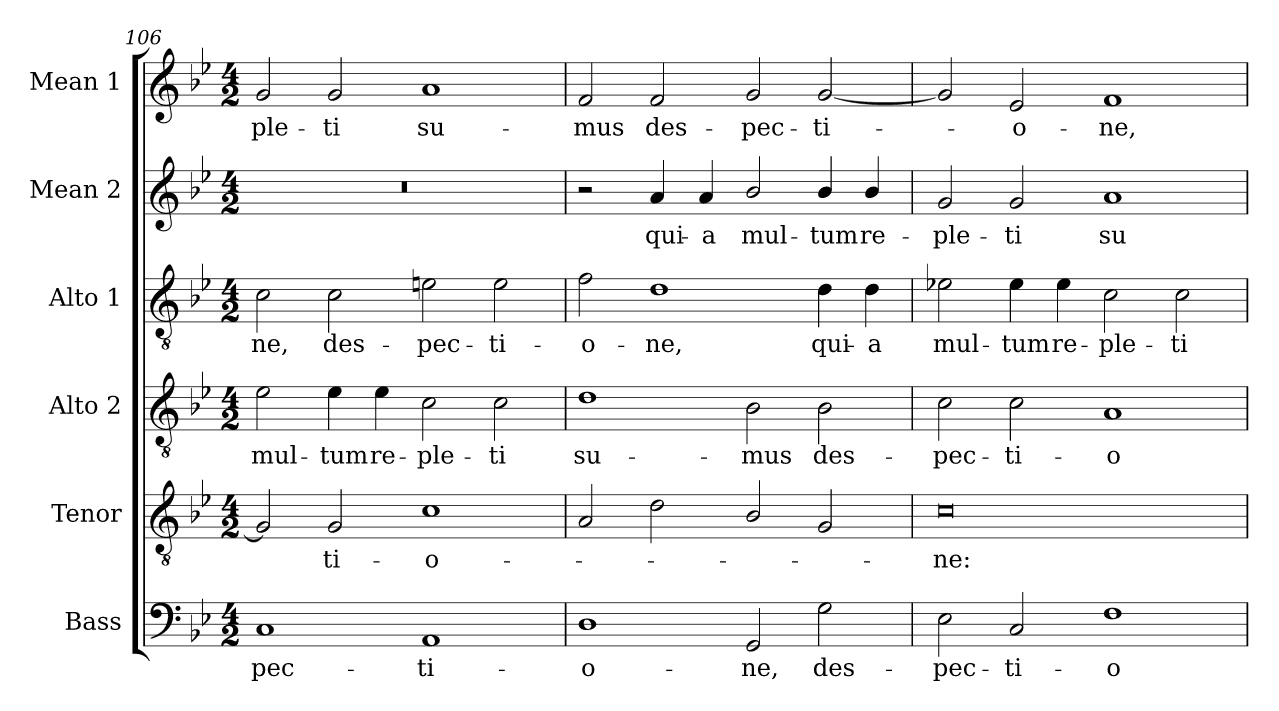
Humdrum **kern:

**kern	**text	**kern	**text	**kern	**text	**kern	**text	**kern	**text	**kern	**text
*part6	*part6	*part5	*part5	*part4	*part4	*part3	*part3	*part2	*part2	*part1	*part1
*staff6	*staff6	*staff5	*staff5	*staff4	*staff4	*staff3	*staff3	*staff2	*staff2	*staff1	*staff1
*I"Bass	*	*I"Tenor	*	*I"Alto 2	*	*I"Alto 1	*	*I"Mean 2	*	*I"Mean 1	*
*I'B.	*	*I'T.	*	*I'A2.	*	*I'A1	*	*I'M2.	*	*I'M1.	*
*clefF4	*	*clefGv2	*	*clefGv2	*	*clefGv2	*	*clefG2	*	*clefG2	*
*	*	*ITrd7c12	*	*ITrd7c12	*	*ITrd7c12	*	*	*	*	*
*k[b-e-]	*	*k[b-e-]	*	*k[b-e-]	*	*k[b-e-]	*	*k[b-e-]	*	*k[b-e-]	*
*g:	*	*g:	*	*g:	*	*g:	*	*g:	*	*g:	*
*M4/2	*	*M4/2	*	*M4/2	*	*M4/2	*	*M4/2	*	*M4/2	*
=106	=106	=106	=106	=106	=106	=106	=106	=106	=106	=106	=106
!	!LO:LY:b:color=#000000	!	!	!	!	!	!	!	!	!	!
!	!	!	!	!	!LO:LY:b:color=#000000	!	!	!	!	!	!
!	!	!	!	!	!	!	!LO:LY:b:color=#000000	!LO:N:vis=1	!	!	!
!	!	!	!	!	!	!	!	!	!	!	!LO:LY:b:color=#000000
1Ci	-pec-	2GGi/]	.	2E-i\	mul-	2Ci\	-ne,	0r	.	2gi/	-ple-
!	!	!	!LO:LY:b:color=#000000	!	!	!	!	!	!	!	!
!	!	!	!	!	!LO:LY:b:color=#000000	!	!	!	!	!	!
!	!	!	!	!	!	!	!LO:LY:b:color=#000000	!	!	!	!
!	!	!	!	!	!	!	!	!	!	!	!LO:LY:b:color=#000000
.	.	2GGi/	-ti-	4E-i\	-tum	2Ci\	des-	.	.	2gi/	-ti
!	!	!	!	!	!LO:LY:b:color=#000000	!	!	!	!	!	!
.	.	.	.	4E-i\	re-	.	.	.	.	.	.
!	!LO:LY:b:color=#000000	!	!	!	!	!	!	!	!	!	!
!	!	!	!LO:LY:b:color=#000000	!	!	!	!	!	!	!	!
!	!	!	!	!	!LO:LY:b:color=#000000	!	!	!	!	!	!
!	!	!	!	!	!	!	!LO:LY:b:color=#000000	!	!	!	!
!	!	!	!	!	!	!	!	!	!	!	!LO:LY:b:color=#000000
1AAi	-ti-	1Ci	-o-	2Ci\	-ple-	2Eni\	-pec-	.	.	1ai	su-
!	!	!	!	!	!LO:LY:b:color=#000000	!	!	!	!	!	!
!	!	!	!	!	!	!	!LO:LY:b:color=#000000	!	!	!	!
.	.	.	.	2Ci\	-ti	2Ei\	-ti-	.	.	.	.
!!LO:PB:g=z
=107	=107	=107	=107	=107	=107	=107	=107	=107	=107	=107	=107
!	!LO:LY:b:color=#000000	!	!	!	!	!	!	!	!	!	!
!	!	!	!	!	!LO:LY:b:color=#000000	!	!	!	!	!	!
!	!	!	!	!	!	!	!LO:LY:b:color=#000000	!	!	!	!
!	!	!	!	!	!	!	!	!	!	!	!LO:LY:b:color=#000000
1Di	-o-	2AAi/	.	1Di	su-	2Fi\	-o-	2r	.	2fi/	-mus
!	!	!	!	!	!	!	!LO:LY:b:color=#000000	!	!	!	!
!	!	!	!	!	!	!	!	!	!LO:LY:b:color=#000000	!	!
!	!	!	!	!	!	!	!	!	!	!	!LO:LY:b:color=#000000
.	.	2Di\	.	.	.	1Di	-ne,	4ai/	qui-	2fi/	des-
!	!	!	!	!	!	!	!	!	!LO:LY:b:color=#000000	!	!
.	.	.	.	.	.	.	.	4ai/	-a	.	.
!	!LO:LY:b:color=#000000	!	!	!	!	!	!	!	!	!	!
!	!	!	!	!	!LO:LY:b:color=#000000	!	!	!	!	!	!
!	!	!	!	!	!	!	!	!	!LO:LY:b:color=#000000	!	!
!	!	!	!	!	!	!	!	!	!	!	!LO:LY:b:color=#000000
2GGi/	-ne,	2BB-i/	.	2BB-i\	-mus	.	.	2b-i/	mul-	2gi/	-pec-
!	!LO:LY:b:color=#000000	!	!	!	!	!	!	!	!	!	!
!	!	!	!	!	!LO:LY:b:color=#000000	!	!	!	!	!	!
!	!	!	!	!	!	!	!LO:LY:b:color=#000000	!	!	!	!
!	!	!	!	!	!	!	!	!	!LO:LY:b:color=#000000	!	!
!	!	!	!	!	!	!	!	!	!	!	!LO:LY:b:color=#000000
2Gi\	des-	2GGi/	.	2BB-i\	des-	4Di\	qui-	4b-i/	-tum	[<2gi/	-ti-
!	!	!	!	!	!	!	!LO:LY:b:color=#000000	!	!	!	!
!	!	!	!	!	!	!	!	!	!LO:LY:b:color=#000000	!	!
.	.	.	.	.	.	4Di\	-a	4b-i/	re-	.	.
=108	=108	=108	=108	=108	=108	=108	=108	=108	=108	=108	=108
!	!LO:LY:b:color=#000000	!	!	!	!	!	!	!	!	!	!
!	!	!	!LO:LY:b:color=#000000	!	!	!	!	!	!	!	!
!	!	!	!	!	!LO:LY:b:color=#000000	!	!	!	!	!	!
!	!	!	!	!	!	!	!LO:LY:b:color=#000000	!	!	!	!
!	!	!	!	!	!	!	!	!	!LO:LY:b:color=#000000	!	!
2E-i\	-pec-	0Ci	-ne:	2Ci\	-pec-	2E-Xi\	mul-	2gi/	-ple-	2gi/]	.
!	!LO:LY:b:color=#000000	!	!	!	!	!	!	!	!	!	!
!	!	!	!	!	!LO:LY:b:color=#000000	!	!	!	!	!	!
!	!	!	!	!	!	!	!LO:LY:b:color=#000000	!	!	!	!
!	!	!	!	!	!	!	!	!	!LO:LY:b:color=#000000	!	!
!	!	!	!	!	!	!	!	!	!	!	!LO:LY:b:color=#000000
2Ci/	-ti-	.	.	2Ci\	-ti-	4E-i\	-tum	2gi/	-ti	2e-i/	-o-
!	!	!	!	!	!	!	!LO:LY:b:color=#000000	!	!	!	!
.	.	.	.	.	.	4E-i\	re-	.	.	.	.
!	!LO:LY:b:color=#000000	!	!	!	!	!	!	!	!	!	!
!	!	!	!	!	!LO:LY:b:color=#000000	!	!	!	!	!	!
!	!	!	!	!	!	!	!LO:LY:b:color=#000000	!	!	!	!
!	!	!	!	!	!	!	!	!	!LO:LY:b:color=#000000	!	!
!	!	!	!	!	!	!	!	!	!	!	!LO:LY:b:color=#000000
1Fi	-o-	.	.	1AAi	-o-	2Ci\	-ple-	1ai	su-	1fi	-ne,
!	!	!	!	!	!	!	!LO:LY:b:color=#000000	!	!	!	!
.	.	.	.	.	.	2Ci\	-ti	.	.	.	.
=	=	=	=	=	=	=	=	=	=	=	=
*-	*-	*-	*-	*-	*-	*-	*-	*-	*-	*-	*-
